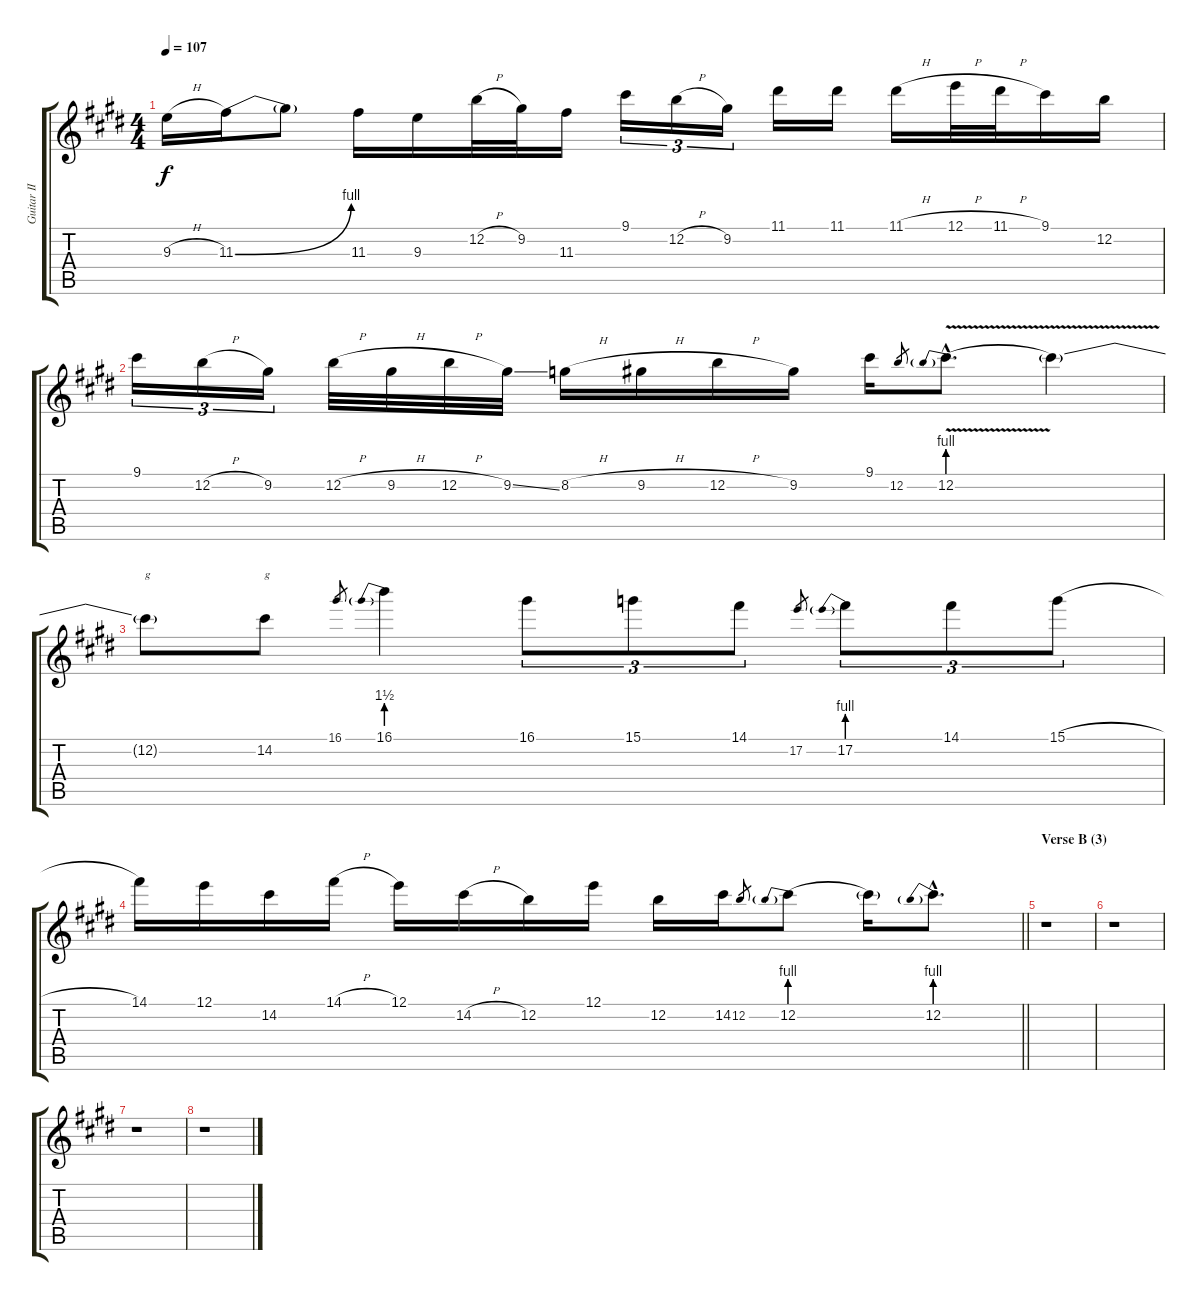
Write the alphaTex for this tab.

\track ("Guitar II" "Guitar II") {instrument distortionguitar}
\staff {score tabs}
\tuning (E4 B3 G3 D3 A2 E2) {hide}
\ts (4 4)
\tempo 107
\clef g2
\ks e
9.3{h}.16{dy f} 11.3{be (bend 0 0 60 4)}.16 11.3{t}.8 11.3.16 9.3.16 12.2{h}.32 9.2.32 11.3.16 9.1.16{tu (3 2)} 12.2{h}.16{tu (3 2)} 9.2.16{tu (3 2)} 11.1.16 11.1.16 11.1{h}.16 12.1{h}.32 11.1{h}.32 9.1.16 12.2.16 |
9.1.16{tu (3 2)} 12.2{h}.16{tu (3 2)} 9.2.16{tu (3 2)} 12.2{h}.32 9.2{h}.32 12.2{h}.32 9.2{ss}.32 8.2{h}.16 9.2{h}.16 12.2{h}.16 9.2.16 9.1.16 12.2.8{gr} 12.2{be (prebend 0 4 60 4) v hac}.8{d} 12.2{t}.4 |
12.2{t}.8{txt "g"} 14.2.8{txt "g"} 16.1.8{gr} 16.1{be (prebend 0 6 60 6)}.4 16.1.8{tu (3 2)} 15.1.8{tu (3 2)} 14.1.8{tu (3 2)} 17.2.8{gr} 17.2{be (prebend 0 4 60 4)}.8{tu (3 2)} 14.1.8{tu (3 2)} 15.1{h}.8{tu (3 2)} |
\barLineRight lightlight
14.1.16 12.1.16 14.2.16 14.1{h}.16 12.1.16 14.2{h}.16 12.2.16 12.1.16 12.2.16 14.2.16 12.2.8{gr} 12.2{be (prebend 0 4 60 4)}.8 12.2{t}.16 12.2{be (prebend 0 4 60 4) hac}.8{d} |
\section ("" "Verse B (3)")
r.1 |
r.1 |
r.1 |
r.1
